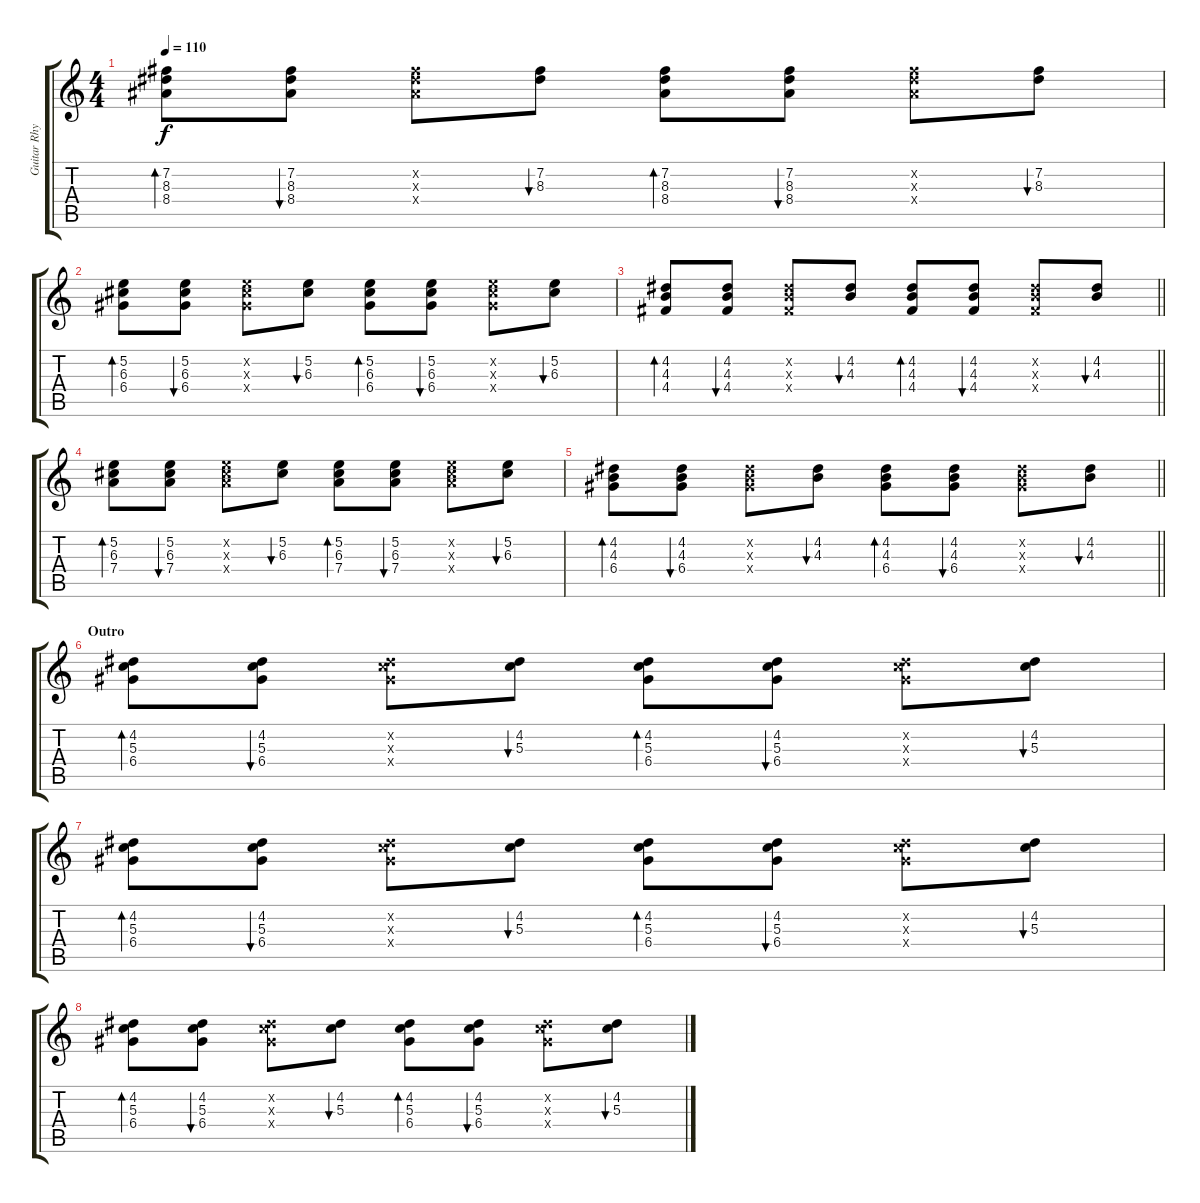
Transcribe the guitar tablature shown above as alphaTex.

\track ("Guitar Rhytem" "Guitar Rhy") {instrument acousticguitarsteel}
\staff {score tabs}
\tuning (E4 B3 G3 D3 A2 E2) {hide}
\ts (4 4)
\tempo 110
\clef g2
\ks c
(7.2 8.3 8.4).8{bd 60 dy f} (7.2 8.3 8.4).8{bu 60} (7.2{x} 8.3{x} 8.4{x}).8 (7.2 8.3).8{bu 60} (7.2 8.3 8.4).8{bd 60} (7.2 8.3 8.4).8{bu 60} (7.2{x} 8.3{x} 8.4{x}).8 (7.2 8.3).8{bu 60} |
(5.2 6.3 6.4).8{bd 60} (5.2 6.3 6.4).8{bu 60} (5.2{x} 6.3{x} 6.4{x}).8 (5.2 6.3).8{bu 60} (5.2 6.3 6.4).8{bd 60} (5.2 6.3 6.4).8{bu 60} (5.2{x} 6.3{x} 6.4{x}).8 (5.2 6.3).8{bu 60} |
\barLineRight lightlight
(4.2 4.3 4.4).8{bd 60} (4.2 4.3 4.4).8{bu 60} (4.2{x} 4.3{x} 4.4{x}).8 (4.2 4.3).8{bu 60} (4.2 4.3 4.4).8{bd 60} (4.2 4.3 4.4).8{bu 60} (4.2{x} 4.3{x} 4.4{x}).8 (4.2 4.3).8{bu 60} |
(5.2 6.3 7.4).8{bd 60} (5.2 6.3 7.4).8{bu 60} (5.2{x} 6.3{x} 7.4{x}).8 (5.2 6.3).8{bu 60} (5.2 6.3 7.4).8{bd 60} (5.2 6.3 7.4).8{bu 60} (5.2{x} 6.3{x} 7.4{x}).8 (5.2 6.3).8{bu 60} |
\barLineRight lightlight
(4.2 4.3 6.4).8{bd 60} (4.2 4.3 6.4).8{bu 60} (4.2{x} 4.3{x} 6.4{x}).8 (4.2 4.3).8{bu 60} (4.2 4.3 6.4).8{bd 60} (4.2 4.3 6.4).8{bu 60} (4.2{x} 4.3{x} 6.4{x}).8 (4.2 4.3).8{bu 60} |
\section ("" "Outro")
(4.2 5.3 6.4).8{bd 60} (4.2 5.3 6.4).8{bu 60} (4.2{x} 5.3{x} 6.4{x}).8 (4.2 5.3).8{bu 60} (4.2 5.3 6.4).8{bd 60} (4.2 5.3 6.4).8{bu 60} (4.2{x} 5.3{x} 6.4{x}).8 (4.2 5.3).8{bu 60} |
(4.2 5.3 6.4).8{bd 60} (4.2 5.3 6.4).8{bu 60} (4.2{x} 5.3{x} 6.4{x}).8 (4.2 5.3).8{bu 60} (4.2 5.3 6.4).8{bd 60} (4.2 5.3 6.4).8{bu 60} (4.2{x} 5.3{x} 6.4{x}).8 (4.2 5.3).8{bu 60} |
(4.2 5.3 6.4).8{bd 60} (4.2 5.3 6.4).8{bu 60} (4.2{x} 5.3{x} 6.4{x}).8 (4.2 5.3).8{bu 60} (4.2 5.3 6.4).8{bd 60} (4.2 5.3 6.4).8{bu 60} (4.2{x} 5.3{x} 6.4{x}).8 (4.2 5.3).8{bu 60}
